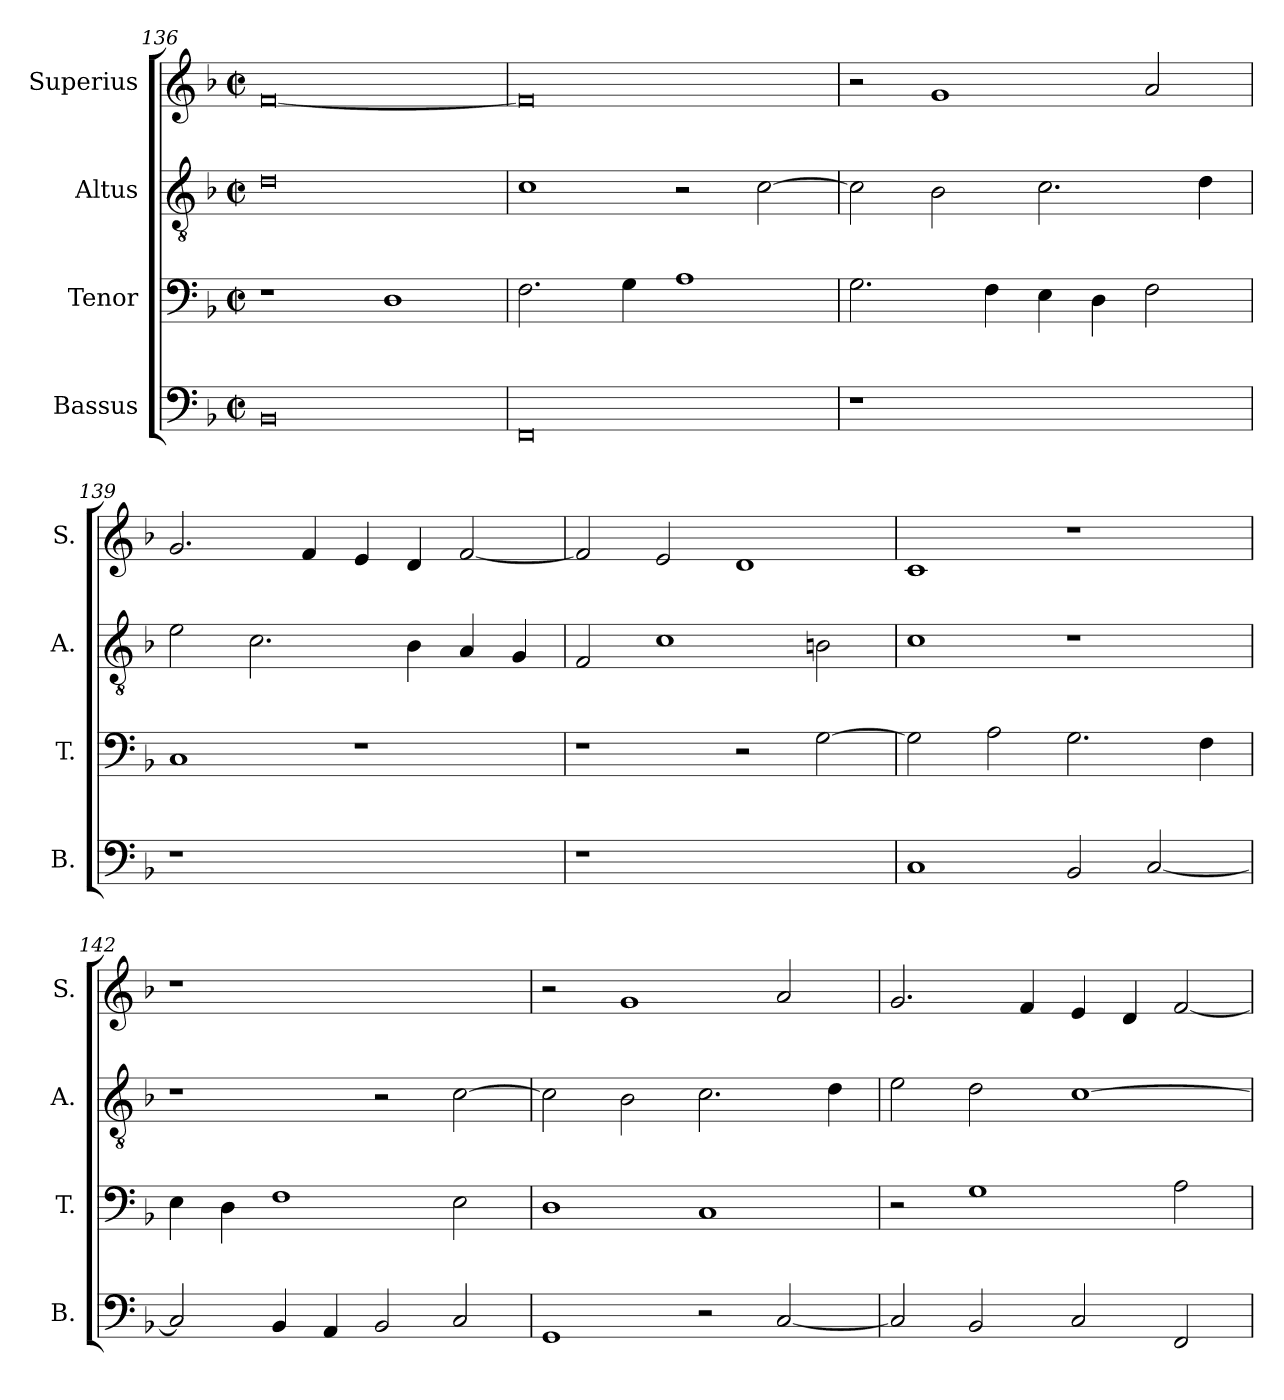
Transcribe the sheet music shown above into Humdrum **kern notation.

**kern	**kern	**kern	**kern
*part4	*part3	*part2	*part1
*staff4	*staff3	*staff2	*staff1
*I"Bassus	*I"Tenor	*I"Altus	*I"Superius
*I'B.	*I'T.	*I'A.	*I'S.
*clefF4	*clefF4	*clefGv2	*clefG2
*	*	*ITrd7c12	*
*k[b-]	*k[b-]	*k[b-]	*k[b-]
*F:	*F:	*F:	*F:
*M2/2	*M2/2	*M2/2	*M2/2
*met(c|)	*met(c|)	*met(c|)	*met(c|)
=136	=136	=136	=136
0BB-i	1r	0Di	[<0fi
.	1Di	.	.
=137	=137	=137	=137
0FFi	2.Fi\	1Ci	0fi]
.	4Gi\	.	.
.	1Ai	2r	.
.	.	[>2Ci\	.
=138	=138	=138	=138
!LO:N:vis=1	!	!	!
1r	2.Gi\	2Ci\]	2r
.	.	2BB-i\	1gi
.	4Fi\	.	.
1ryy	4Ei\	2.Ci\	.
.	4Di\	.	.
.	2Fi\	.	2ai/
.	.	4Di\	.
!!LO:LB:g=z
=139	=139	=139	=139
!LO:N:vis=1	!	!	!
1r	1Ci	2Ei\	2.gi/
.	.	2.Ci\	.
.	.	.	4fi/
1ryy	1r	.	4ei/
.	.	4BB-i\	4di/
.	.	4AAi/	[<2fi/
.	.	4GGi/	.
=140	=140	=140	=140
!LO:N:vis=1	!	!	!
1r	1r	2FFi/	2fi/]
.	.	1Ci	2ei/
1ryy	2r	.	1di
.	[>2Gi\	2BBni\	.
=141	=141	=141	=141
1Ci	2Gi\]	1Ci	1ci
.	2Ai\	.	.
2BB-i/	2.Gi\	1r	1r
[<2Ci/	.	.	.
.	4Fi\	.	.
=142	=142	=142	=142
!	!	!	!LO:N:vis=1
2Ci/]	4Ei\	1r	1r
.	4Di\	.	.
4BB-i/	1Fi	.	.
4AAi/	.	.	.
2BB-i/	.	2r	1ryy
2Ci/	2Ei\	[>2Ci\	.
=143	=143	=143	=143
1GGi	1Di	2Ci\]	2r
.	.	2BB-i\	1gi
2r	1Ci	2.Ci\	.
[<2Ci/	.	.	2ai/
.	.	4Di\	.
!!LO:LB:g=z
=144	=144	=144	=144
2Ci/]	2r	2Ei\	2.gi/
2BB-i/	1Gi	2Di\	.
.	.	.	4fi/
2Ci/	.	[>1Ci	4ei/
.	.	.	4di/
2FFi/	2Ai\	.	[<2fi/
=	=	=	=
*-	*-	*-	*-
